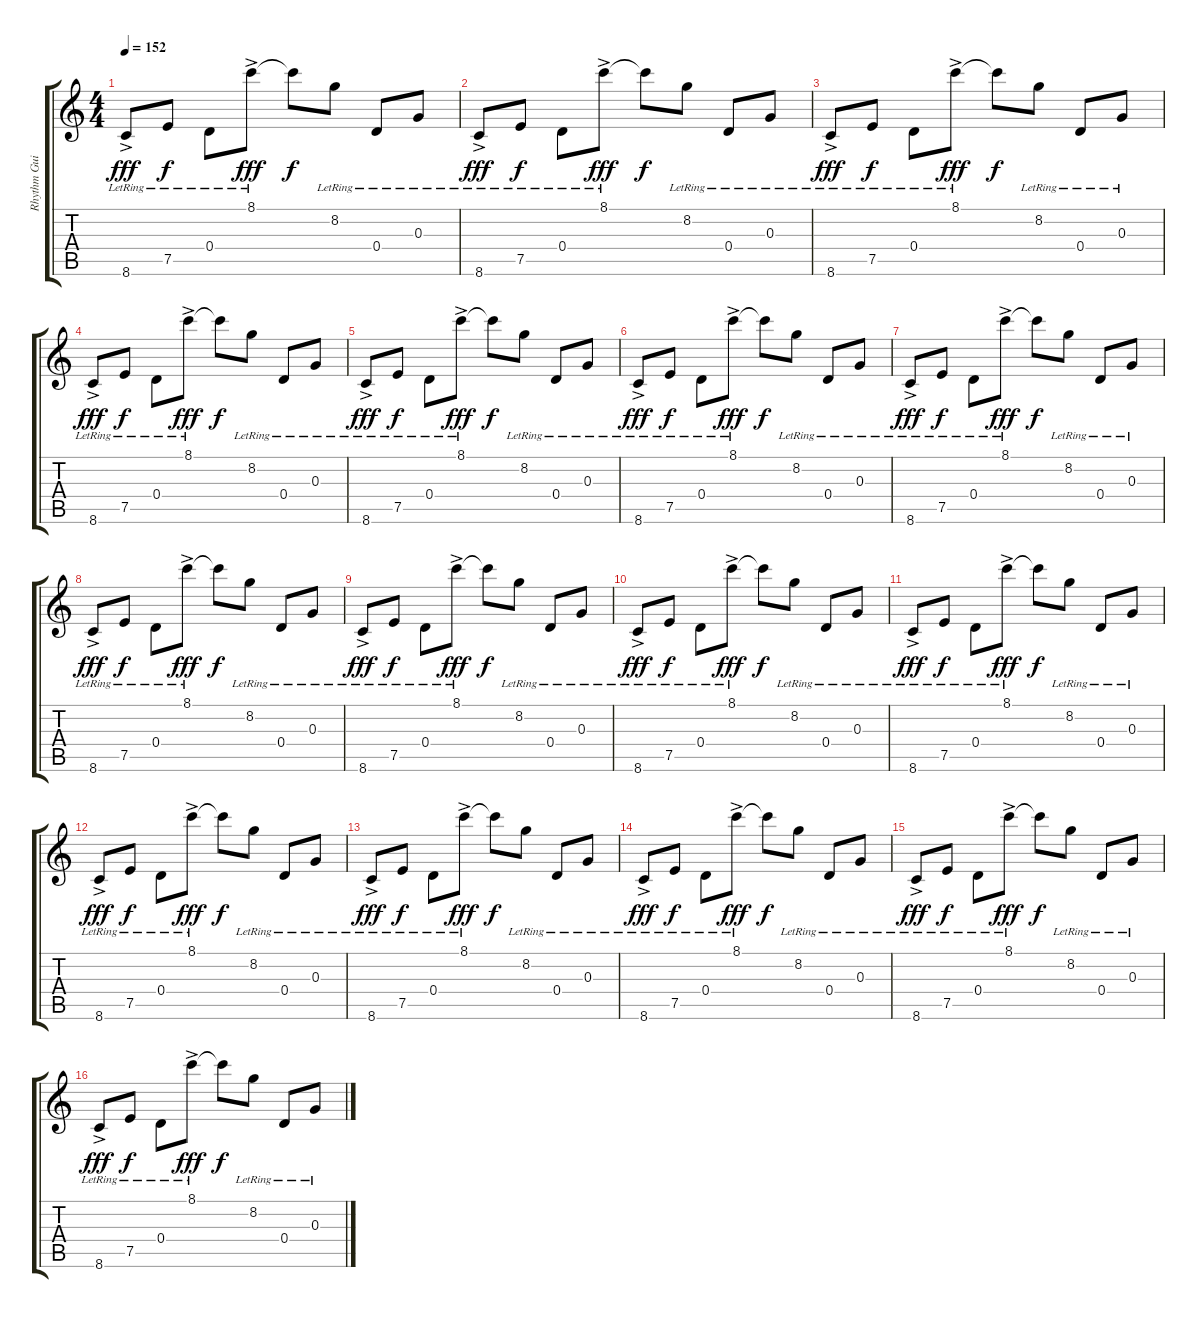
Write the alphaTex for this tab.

\track ("Rhythm Guitar 2" "Rhythm Gui") {instrument electricguitarclean}
\staff {score tabs}
\tuning (E4 B3 G3 D3 A2 E2) {hide}
\ts (4 4)
\tempo 152
\clef g2
\ks c
8.6{ac lr}.8{dy fff} 7.5{lr}.8{dy f} 0.4{lr}.8 8.1{ac lr}.8{dy fff} 8.1{t}.8{dy f} 8.2{lr}.8 0.4{lr}.8 0.3{lr}.8 |
8.6{ac lr}.8{dy fff} 7.5{lr}.8{dy f} 0.4{lr}.8 8.1{ac lr}.8{dy fff} 8.1{t}.8{dy f} 8.2{lr}.8 0.4{lr}.8 0.3{lr}.8 |
8.6{ac lr}.8{dy fff} 7.5{lr}.8{dy f} 0.4{lr}.8 8.1{ac lr}.8{dy fff} 8.1{t}.8{dy f} 8.2{lr}.8 0.4{lr}.8 0.3{lr}.8 |
8.6{ac lr}.8{dy fff volume 4} 7.5{lr}.8{dy f} 0.4{lr}.8 8.1{ac lr}.8{dy fff} 8.1{t}.8{dy f} 8.2{lr}.8 0.4{lr}.8 0.3{lr}.8 |
8.6{ac lr}.8{dy fff} 7.5{lr}.8{dy f} 0.4{lr}.8 8.1{ac lr}.8{dy fff} 8.1{t}.8{dy f} 8.2{lr}.8 0.4{lr}.8 0.3{lr}.8 |
8.6{ac lr}.8{dy fff} 7.5{lr}.8{dy f} 0.4{lr}.8 8.1{ac lr}.8{dy fff} 8.1{t}.8{dy f} 8.2{lr}.8 0.4{lr}.8 0.3{lr}.8 |
8.6{ac lr}.8{dy fff} 7.5{lr}.8{dy f} 0.4{lr}.8 8.1{ac lr}.8{dy fff} 8.1{t}.8{dy f} 8.2{lr}.8 0.4{lr}.8 0.3{lr}.8 |
8.6{ac lr}.8{dy fff} 7.5{lr}.8{dy f} 0.4{lr}.8 8.1{ac lr}.8{dy fff} 8.1{t}.8{dy f} 8.2{lr}.8 0.4{lr}.8 0.3{lr}.8 |
8.6{ac lr}.8{dy fff} 7.5{lr}.8{dy f} 0.4{lr}.8 8.1{ac lr}.8{dy fff} 8.1{t}.8{dy f} 8.2{lr}.8 0.4{lr}.8 0.3{lr}.8 |
8.6{ac lr}.8{dy fff} 7.5{lr}.8{dy f} 0.4{lr}.8 8.1{ac lr}.8{dy fff} 8.1{t}.8{dy f} 8.2{lr}.8 0.4{lr}.8 0.3{lr}.8 |
8.6{ac lr}.8{dy fff} 7.5{lr}.8{dy f} 0.4{lr}.8 8.1{ac lr}.8{dy fff} 8.1{t}.8{dy f} 8.2{lr}.8 0.4{lr}.8 0.3{lr}.8 |
8.6{ac lr}.8{dy fff} 7.5{lr}.8{dy f} 0.4{lr}.8 8.1{ac lr}.8{dy fff} 8.1{t}.8{dy f} 8.2{lr}.8 0.4{lr}.8 0.3{lr}.8 |
8.6{ac lr}.8{dy fff} 7.5{lr}.8{dy f} 0.4{lr}.8 8.1{ac lr}.8{dy fff} 8.1{t}.8{dy f} 8.2{lr}.8 0.4{lr}.8 0.3{lr}.8 |
8.6{ac lr}.8{dy fff volume 5} 7.5{lr}.8{dy f} 0.4{lr}.8 8.1{ac lr}.8{dy fff} 8.1{t}.8{dy f} 8.2{lr}.8 0.4{lr}.8 0.3{lr}.8 |
8.6{ac lr}.8{dy fff} 7.5{lr}.8{dy f} 0.4{lr}.8 8.1{ac lr}.8{dy fff} 8.1{t}.8{dy f} 8.2{lr}.8 0.4{lr}.8 0.3{lr}.8 |
8.6{ac lr}.8{dy fff} 7.5{lr}.8{dy f} 0.4{lr}.8 8.1{ac lr}.8{dy fff} 8.1{t}.8{dy f} 8.2{lr}.8 0.4{lr}.8 0.3{lr}.8
